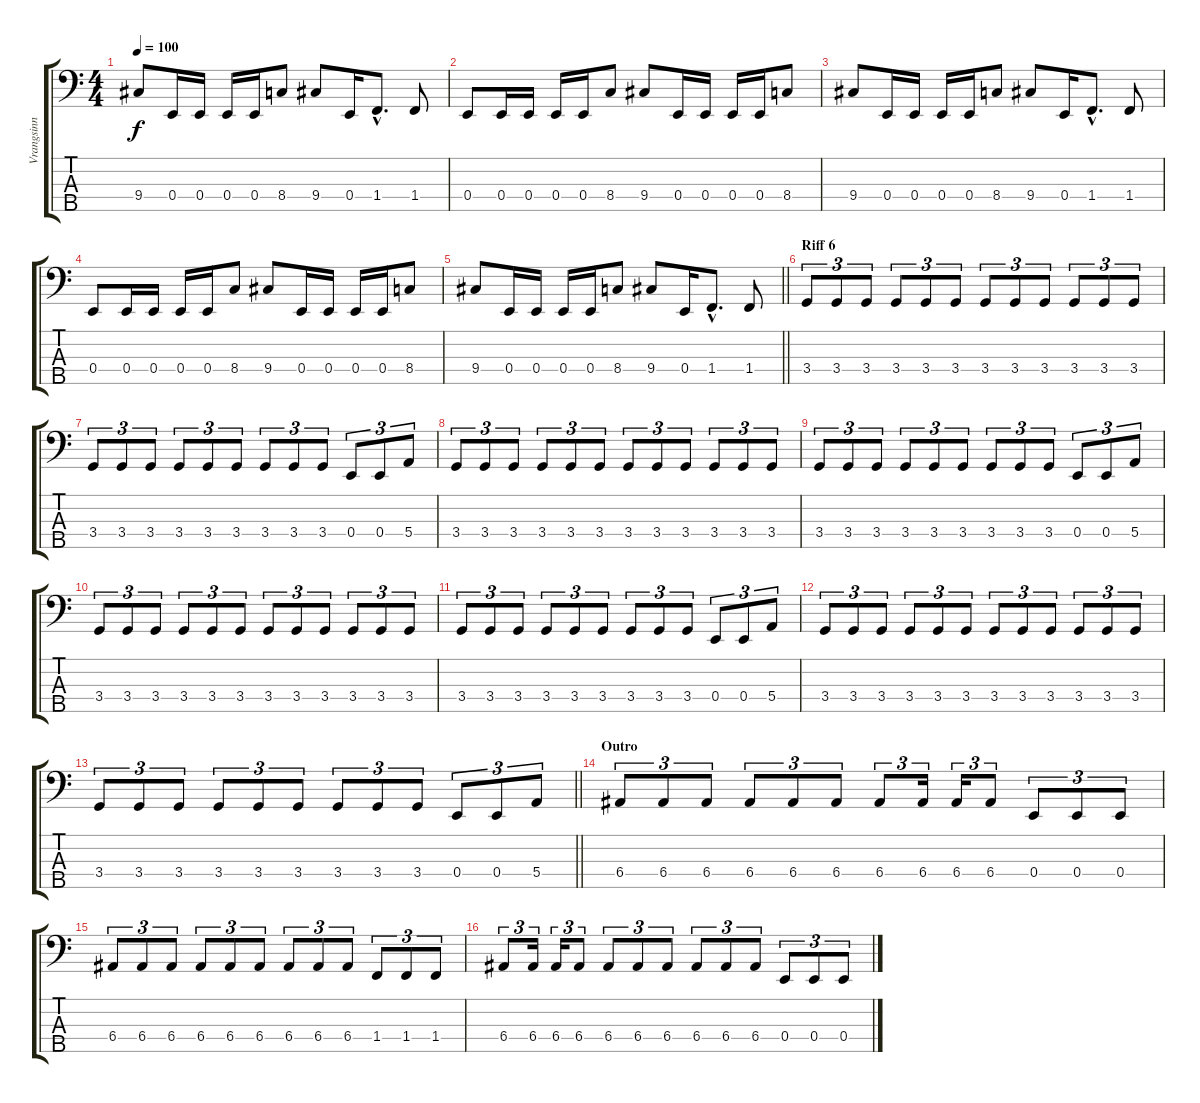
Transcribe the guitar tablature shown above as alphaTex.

\track ("Vrangsinn" "Vrangsinn") {instrument electricbassfinger}
\staff {score tabs}
\tuning (G2 D2 A1 E1 B0) {hide}
\ts (4 4)
\tempo 100
\clef f4
\ks c
9.4.8{dy f} 0.4.16 0.4.16 0.4.16 0.4.16 8.4.8 9.4.8 0.4.16 1.4{hac}.8{d} 1.4.8 |
0.4.8 0.4.16 0.4.16 0.4.16 0.4.16 8.4.8 9.4.8 0.4.16 0.4.16 0.4.16 0.4.16 8.4.8 |
9.4.8 0.4.16 0.4.16 0.4.16 0.4.16 8.4.8 9.4.8 0.4.16 1.4{hac}.8{d} 1.4.8 |
0.4.8 0.4.16 0.4.16 0.4.16 0.4.16 8.4.8 9.4.8 0.4.16 0.4.16 0.4.16 0.4.16 8.4.8 |
\barLineRight lightlight
9.4.8 0.4.16 0.4.16 0.4.16 0.4.16 8.4.8 9.4.8 0.4.16 1.4{hac}.8{d} 1.4.8 |
\section ("" "Riff 6")
3.4.8{tu (3 2)} 3.4.8{tu (3 2)} 3.4.8{tu (3 2)} 3.4.8{tu (3 2)} 3.4.8{tu (3 2)} 3.4.8{tu (3 2)} 3.4.8{tu (3 2)} 3.4.8{tu (3 2)} 3.4.8{tu (3 2)} 3.4.8{tu (3 2)} 3.4.8{tu (3 2)} 3.4.8{tu (3 2)} |
3.4.8{tu (3 2)} 3.4.8{tu (3 2)} 3.4.8{tu (3 2)} 3.4.8{tu (3 2)} 3.4.8{tu (3 2)} 3.4.8{tu (3 2)} 3.4.8{tu (3 2)} 3.4.8{tu (3 2)} 3.4.8{tu (3 2)} 0.4.8{tu (3 2)} 0.4.8{tu (3 2)} 5.4.8{tu (3 2)} |
3.4.8{tu (3 2)} 3.4.8{tu (3 2)} 3.4.8{tu (3 2)} 3.4.8{tu (3 2)} 3.4.8{tu (3 2)} 3.4.8{tu (3 2)} 3.4.8{tu (3 2)} 3.4.8{tu (3 2)} 3.4.8{tu (3 2)} 3.4.8{tu (3 2)} 3.4.8{tu (3 2)} 3.4.8{tu (3 2)} |
3.4.8{tu (3 2)} 3.4.8{tu (3 2)} 3.4.8{tu (3 2)} 3.4.8{tu (3 2)} 3.4.8{tu (3 2)} 3.4.8{tu (3 2)} 3.4.8{tu (3 2)} 3.4.8{tu (3 2)} 3.4.8{tu (3 2)} 0.4.8{tu (3 2)} 0.4.8{tu (3 2)} 5.4.8{tu (3 2)} |
3.4.8{tu (3 2)} 3.4.8{tu (3 2)} 3.4.8{tu (3 2)} 3.4.8{tu (3 2)} 3.4.8{tu (3 2)} 3.4.8{tu (3 2)} 3.4.8{tu (3 2)} 3.4.8{tu (3 2)} 3.4.8{tu (3 2)} 3.4.8{tu (3 2)} 3.4.8{tu (3 2)} 3.4.8{tu (3 2)} |
3.4.8{tu (3 2)} 3.4.8{tu (3 2)} 3.4.8{tu (3 2)} 3.4.8{tu (3 2)} 3.4.8{tu (3 2)} 3.4.8{tu (3 2)} 3.4.8{tu (3 2)} 3.4.8{tu (3 2)} 3.4.8{tu (3 2)} 0.4.8{tu (3 2)} 0.4.8{tu (3 2)} 5.4.8{tu (3 2)} |
3.4.8{tu (3 2)} 3.4.8{tu (3 2)} 3.4.8{tu (3 2)} 3.4.8{tu (3 2)} 3.4.8{tu (3 2)} 3.4.8{tu (3 2)} 3.4.8{tu (3 2)} 3.4.8{tu (3 2)} 3.4.8{tu (3 2)} 3.4.8{tu (3 2)} 3.4.8{tu (3 2)} 3.4.8{tu (3 2)} |
\barLineRight lightlight
3.4.8{tu (3 2)} 3.4.8{tu (3 2)} 3.4.8{tu (3 2)} 3.4.8{tu (3 2)} 3.4.8{tu (3 2)} 3.4.8{tu (3 2)} 3.4.8{tu (3 2)} 3.4.8{tu (3 2)} 3.4.8{tu (3 2)} 0.4.8{tu (3 2)} 0.4.8{tu (3 2)} 5.4.8{tu (3 2)} |
\section ("" "Outro")
6.4.8{tu (3 2)} 6.4.8{tu (3 2)} 6.4.8{tu (3 2)} 6.4.8{tu (3 2)} 6.4.8{tu (3 2)} 6.4.8{tu (3 2)} 6.4.8{tu (3 2)} 6.4.16{tu (3 2)} 6.4.16{tu (3 2)} 6.4.8{tu (3 2)} 0.4.8{tu (3 2)} 0.4.8{tu (3 2)} 0.4.8{tu (3 2)} |
6.4.8{tu (3 2)} 6.4.8{tu (3 2)} 6.4.8{tu (3 2)} 6.4.8{tu (3 2)} 6.4.8{tu (3 2)} 6.4.8{tu (3 2)} 6.4.8{tu (3 2)} 6.4.8{tu (3 2)} 6.4.8{tu (3 2)} 1.4.8{tu (3 2)} 1.4.8{tu (3 2)} 1.4.8{tu (3 2)} |
6.4.8{tu (3 2)} 6.4.16{tu (3 2)} 6.4.16{tu (3 2)} 6.4.8{tu (3 2)} 6.4.8{tu (3 2)} 6.4.8{tu (3 2)} 6.4.8{tu (3 2)} 6.4.8{tu (3 2)} 6.4.8{tu (3 2)} 6.4.8{tu (3 2)} 0.4.8{tu (3 2)} 0.4.8{tu (3 2)} 0.4.8{tu (3 2)}
